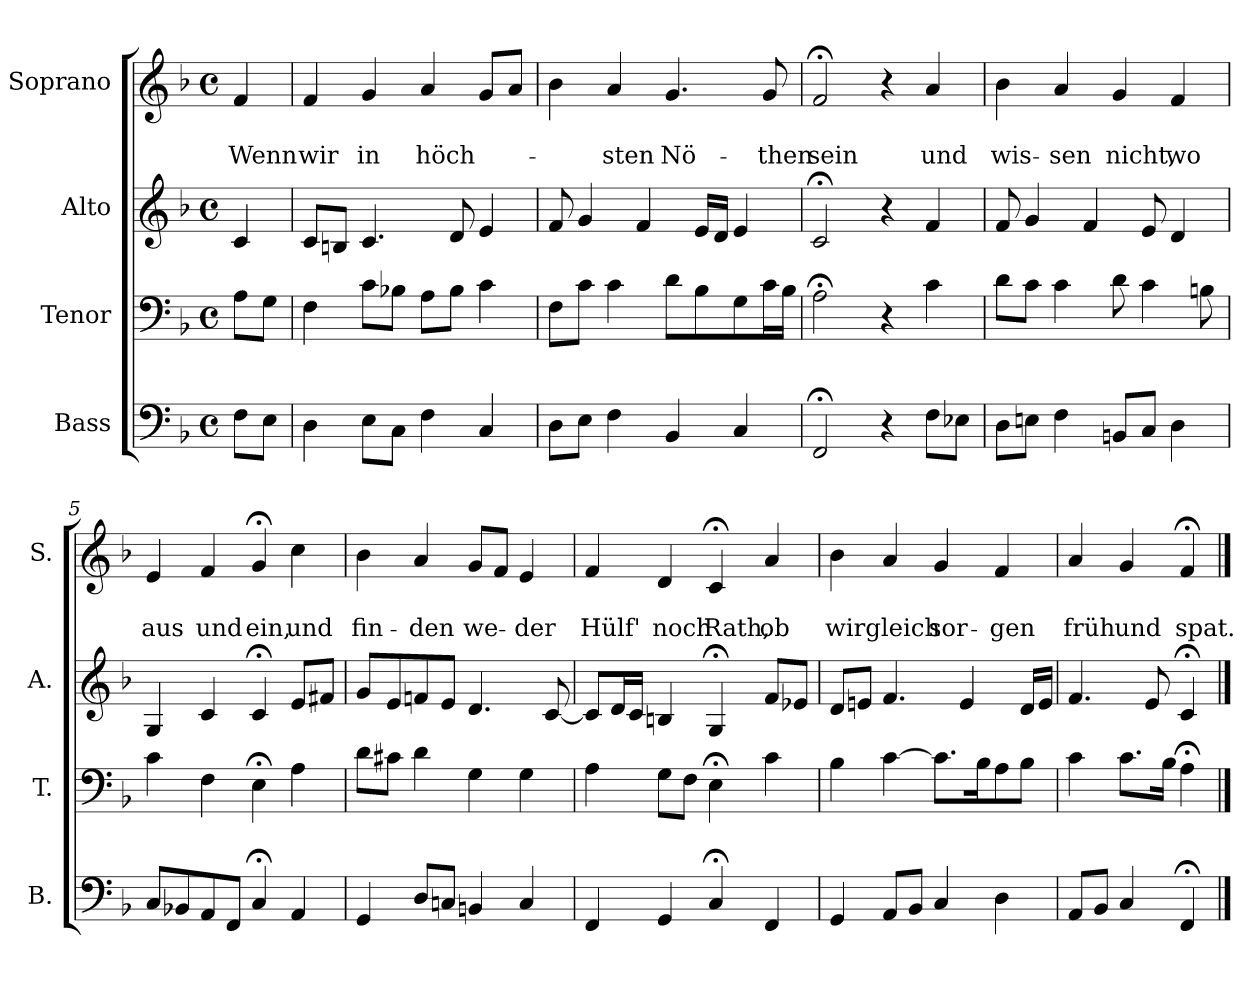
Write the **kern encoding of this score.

**kern	**kern	**kern	**kern	**text	**text
*part4	*part3	*part2	*part1	*part1	*part1
*staff4	*staff3	*staff2	*staff1	*staff1	*staff1
*I"Bass	*I"Tenor	*I"Alto	*I"Soprano	*	*
*I'B.	*I'T.	*I'A.	*I'S.	*	*
*clefF4	*clefF4	*clefG2	*clefG2	*	*
*k[b-]	*k[b-]	*k[b-]	*k[b-]	*	*
*F:	*F:	*F:	*F:	*	*
*M4/4	*M4/4	*M4/4	*M4/4	*	*
*met(c)	*met(c)	*met(c)	*met(c)	*	*
=	=	=	=	=	=
8F\L	8A\L	4c/	4f/	.	Wenn
8E\J	8G\J	.	.	.	.
=1	=1	=1	=1	=1	=1
4D\	4F\	8c/L	4f/	.	wir
.	.	8Bn/J	.	.	.
8E\L	8c\L	4.c/	4g/	.	in
8C\J	8B-X\J	.	.	.	.
4F\	8A\L	.	4a/	.	höch-
.	8B-\J	8d/	.	.	.
4C/	4c\	4e/	8g/L	.	.
.	.	.	8a/J	.	.
=2	=2	=2	=2	=2	=2
8D\L	8F\L	8f/	4b-\	.	.
8E\J	8c\J	4g/	.	.	.
4F\	4c\	.	4a/	.	-sten
.	.	4f/	.	.	.
4BB-/	8d\L	.	4.g/	.	Nö-
.	8B-\	16e/LL	.	.	.
.	.	16d/JJ	.	.	.
4C/	8G\	4e/	.	.	.
.	16c\L	.	8g/	.	-then
.	16B-\JJ	.	.	.	.
=3	=3	=3	=3	=3	=3
2FF;</	2A;<\	2c;</	2f;</	.	sein
4r	4r	4r	4r	.	.
8F\L	4c\	4f/	4a/	.	und
8E-X\J	.	.	.	.	.
=4	=4	=4	=4	=4	=4
8D\L	8d\L	8f/	4b-\	.	wis-
8En\J	8c\J	4g/	.	.	.
4F\	4c\	.	4a/	.	-sen
.	.	4f/	.	.	.
8BBn/L	8d\	.	4g/	.	nicht,
8C/J	4c\	8e/	.	.	.
4D\	.	4d/	4f/	.	wo
.	8Bn\	.	.	.	.
!!LO:LB:g=z
=5	=5	=5	=5	=5	=5
8C/L	4c\	4G/	4e/	.	aus
8BB-X/	.	.	.	.	.
8AA/	4F\	4c/	4f/	.	und
8FF/J	.	.	.	.	.
4C;</	4E;<\	4c;</	4g;</	.	ein,
4AA/	4A\	8e/L	4cc\	.	und
.	.	8f#X/J	.	.	.
=6	=6	=6	=6	=6	=6
4GG/	8d\L	8g/L	4b-\	.	fin-
.	8c#X\J	8e/	.	.	.
8D/L	4d\	8fn/	4a/	.	-den
8Cn/J	.	8e/J	.	.	.
4BBn/	4G\	4.d/	8g/L	.	we-
.	.	.	8f/J	.	.
4C/	4G\	.	4e/	.	-der
.	.	[8c/	.	.	.
=7	=7	=7	=7	=7	=7
4FF/	4A\	8c/L]	4f/	.	Hülf'
.	.	16d/L	.	.	.
.	.	16c/JJ	.	.	.
4GG/	8G\L	4Bn/	4d/	.	noch
.	8F\J	.	.	.	.
4C;</	4E;<\	4G;</	4c;</	.	Rath,
4FF/	4c\	8f/L	4a/	.	ob
.	.	8e-X/J	.	.	.
=8	=8	=8	=8	=8	=8
4GG/	4B-\	8d/L	4b-\	.	wir
.	.	8en/J	.	.	.
8AA/L	[4c\	4.f/	4a/	.	gleich
8BB-/J	.	.	.	.	.
4C/	8.c\L]	.	4g/	.	sor-
.	.	4e/	.	.	.
.	16B-\k	.	.	.	.
4D\	8A\	.	4f/	.	-gen
.	8B-\J	16d/LL	.	.	.
.	.	16e/JJ	.	.	.
=9	=9	=9	=9	=9	=9
8AA/L	4c\	4.f/	4a/	.	früh
8BB-/J	.	.	.	.	.
4C/	8.c\L	.	4g/	.	und
.	.	8e/	.	.	.
.	16B-\Jk	.	.	.	.
4FF;</	4A;<\	4c;</	4f;</	.	spat.
==	==	==	==	==	==
*-	*-	*-	*-	*-	*-
